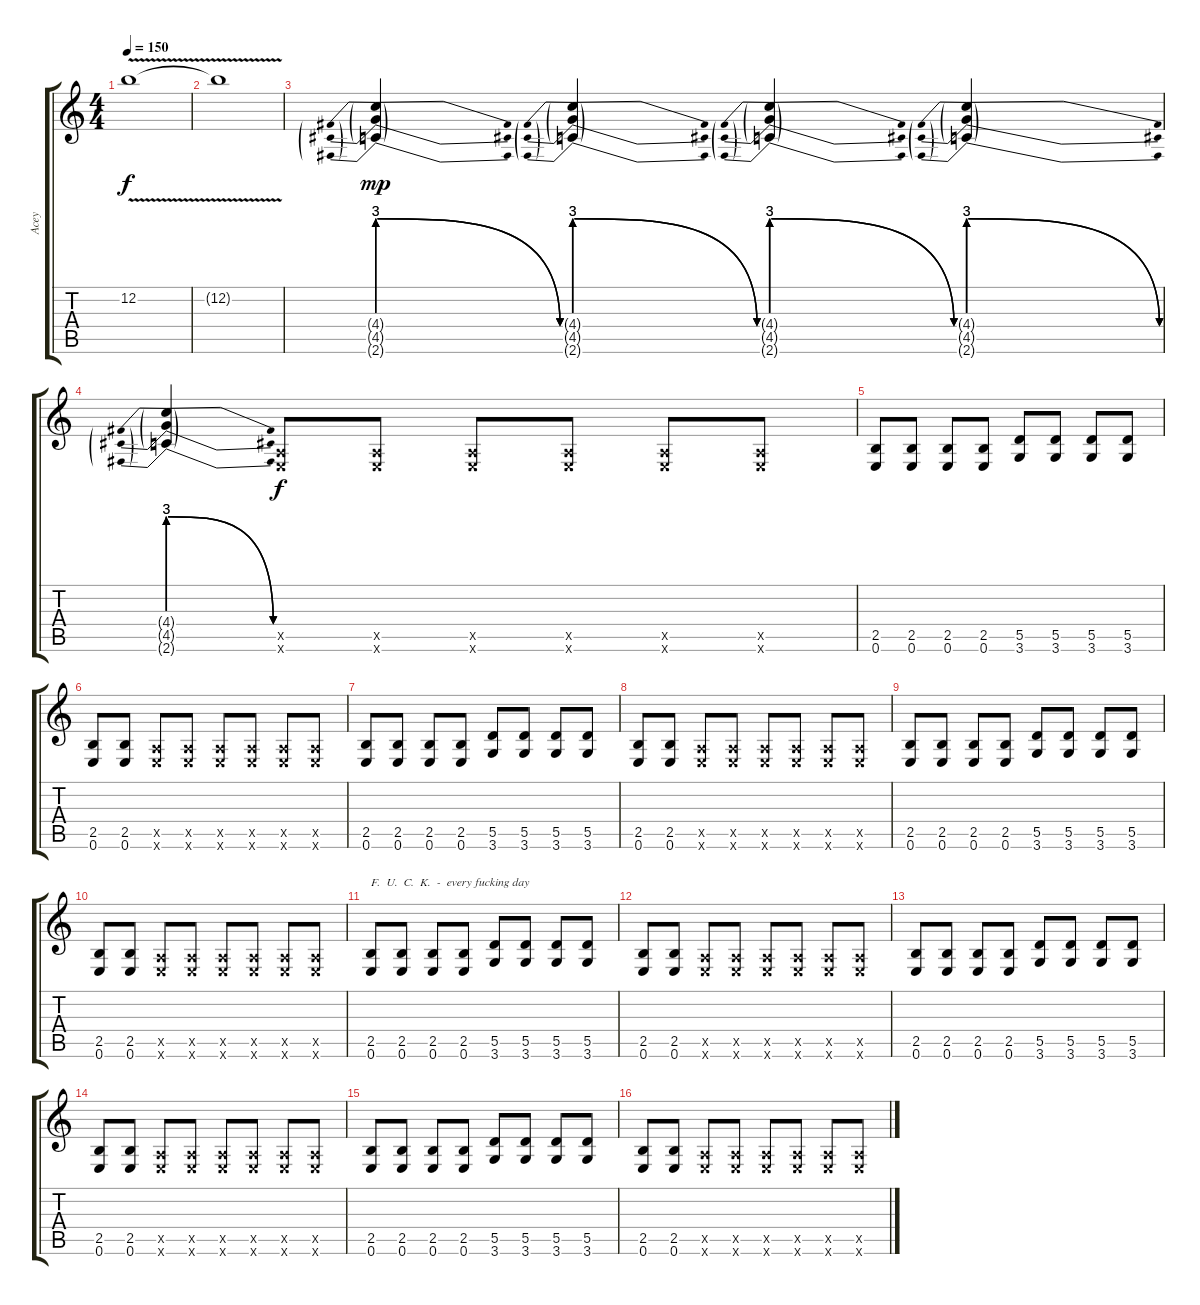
\track ("Acey" "Acey") {instrument distortionguitar}
\staff {score tabs}
\tuning (E4 B3 G3 D3 A2 E2) {hide}
\ts (4 4)
\tempo 150
\clef g2
\ks c
12.2{v}.1{dy f} |
12.2{t}.1 |
(4.4{be (prebendrelease 0 12 60 0) g} 4.5{be (prebendrelease 0 12 60 0) g} 2.6{be (prebendrelease 0 12 60 0) g}).4{dy mp} (4.4{be (prebendrelease 0 12 60 0) g} 4.5{be (prebendrelease 0 12 60 0) g} 2.6{be (prebendrelease 0 12 60 0) g}).4 (4.4{be (prebendrelease 0 12 60 0) g} 4.5{be (prebendrelease 0 12 60 0) g} 2.6{be (prebendrelease 0 12 60 0) g}).4 (4.4{be (prebendrelease 0 12 60 0) g} 4.5{be (prebendrelease 0 12 60 0) g} 2.6{be (prebendrelease 0 12 60 0) g}).4 |
(4.4{be (prebendrelease 0 12 60 0) g} 4.5{be (prebendrelease 0 12 60 0) g} 2.6{be (prebendrelease 0 12 60 0) g}).4 (0.5{x} 0.6{x}).8{dy f} (0.5{x} 0.6{x}).8 (0.5{x} 0.6{x}).8 (0.5{x} 0.6{x}).8 (0.5{x} 0.6{x}).8 (0.5{x} 0.6{x}).8 |
(2.5 0.6).8 (2.5 0.6).8 (2.5 0.6).8 (2.5 0.6).8 (5.5 3.6).8 (5.5 3.6).8 (5.5 3.6).8 (5.5 3.6).8 |
(2.5 0.6).8 (2.5 0.6).8 (0.5{x} 0.6{x}).8 (0.5{x} 0.6{x}).8 (0.5{x} 0.6{x}).8 (0.5{x} 0.6{x}).8 (0.5{x} 0.6{x}).8 (0.5{x} 0.6{x}).8 |
(2.5 0.6).8 (2.5 0.6).8 (2.5 0.6).8 (2.5 0.6).8 (5.5 3.6).8 (5.5 3.6).8 (5.5 3.6).8 (5.5 3.6).8 |
(2.5 0.6).8 (2.5 0.6).8 (0.5{x} 0.6{x}).8 (0.5{x} 0.6{x}).8 (0.5{x} 0.6{x}).8 (0.5{x} 0.6{x}).8 (0.5{x} 0.6{x}).8 (0.5{x} 0.6{x}).8 |
(2.5 0.6).8 (2.5 0.6).8 (2.5 0.6).8 (2.5 0.6).8 (5.5 3.6).8 (5.5 3.6).8 (5.5 3.6).8 (5.5 3.6).8 |
(2.5 0.6).8 (2.5 0.6).8 (0.5{x} 0.6{x}).8 (0.5{x} 0.6{x}).8 (0.5{x} 0.6{x}).8 (0.5{x} 0.6{x}).8 (0.5{x} 0.6{x}).8 (0.5{x} 0.6{x}).8 |
(2.5 0.6).8{txt "F.  U.  C.  K.  -  every fucking day"} (2.5 0.6).8 (2.5 0.6).8 (2.5 0.6).8 (5.5 3.6).8 (5.5 3.6).8 (5.5 3.6).8 (5.5 3.6).8 |
(2.5 0.6).8 (2.5 0.6).8 (0.5{x} 0.6{x}).8 (0.5{x} 0.6{x}).8 (0.5{x} 0.6{x}).8 (0.5{x} 0.6{x}).8 (0.5{x} 0.6{x}).8 (0.5{x} 0.6{x}).8 |
(2.5 0.6).8 (2.5 0.6).8 (2.5 0.6).8 (2.5 0.6).8 (5.5 3.6).8 (5.5 3.6).8 (5.5 3.6).8 (5.5 3.6).8 |
(2.5 0.6).8 (2.5 0.6).8 (0.5{x} 0.6{x}).8 (0.5{x} 0.6{x}).8 (0.5{x} 0.6{x}).8 (0.5{x} 0.6{x}).8 (0.5{x} 0.6{x}).8 (0.5{x} 0.6{x}).8 |
(2.5 0.6).8 (2.5 0.6).8 (2.5 0.6).8 (2.5 0.6).8 (5.5 3.6).8 (5.5 3.6).8 (5.5 3.6).8 (5.5 3.6).8 |
(2.5 0.6).8 (2.5 0.6).8 (0.5{x} 0.6{x}).8 (0.5{x} 0.6{x}).8 (0.5{x} 0.6{x}).8 (0.5{x} 0.6{x}).8 (0.5{x} 0.6{x}).8 (0.5{x} 0.6{x}).8
